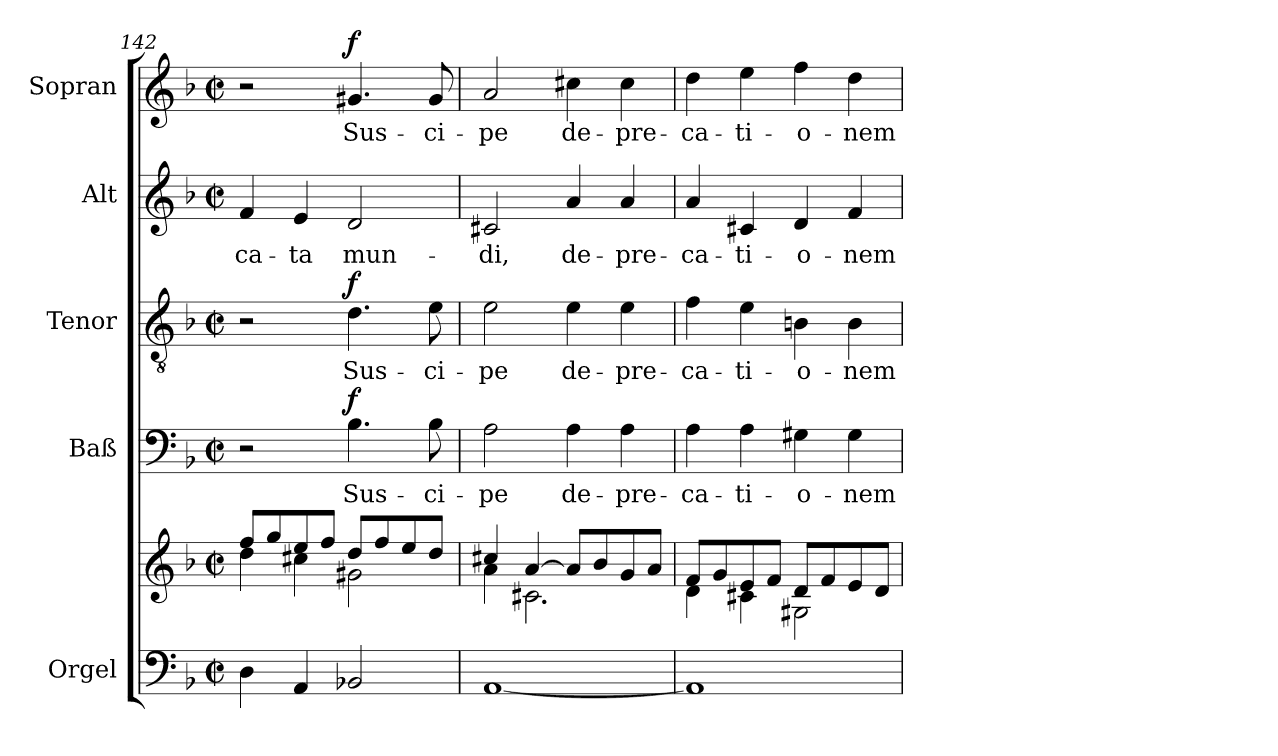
**kern	**kern	**kern	**text	**dynam	**kern	**text	**dynam	**kern	**text	**kern	**text	**dynam
*part5	*part5	*part4	*part4	*part4	*part3	*part3	*part3	*part2	*part2	*part1	*part1	*part1
*staff6	*staff5	*staff4	*staff4	*staff4	*staff3	*staff3	*staff3	*staff2	*staff2	*staff1	*staff1	*staff1
*I"Orgel	*	*I"Baß	*	*	*I"Tenor	*	*	*I"Alt	*	*I"Sopran	*	*
*I'Org.	*	*	*	*	*	*	*	*	*	*	*	*
*clefF4	*clefG2	*clefF4	*	*	*clefGv2	*	*	*clefG2	*	*clefG2	*	*
*k[b-]	*k[b-]	*k[b-]	*	*	*k[b-]	*	*	*k[b-]	*	*k[b-]	*	*
*F:	*F:	*F:	*	*	*F:	*	*	*F:	*	*F:	*	*
*M2/2	*M2/2	*M2/2	*	*	*M2/2	*	*	*M2/2	*	*M2/2	*	*
*met(c|)	*met(c|)	*met(c|)	*	*	*met(c|)	*	*	*met(c|)	*	*met(c|)	*	*
=142	=142	=142	=142	=142	=142	=142	=142	=142	=142	=142	=142	=142
*	*^	*	*	*	*	*	*	*	*	*	*	*
!	!	!	!	!	!	!	!	!	!	!LO:LY:b	!	!	!
4D\	8ff/L	4dd\	2r	.	.	2r	.	.	4f/	-ca-	2r	.	.
.	8gg/	.	.	.	.	.	.	.	.	.	.	.	.
!	!	!	!	!	!	!	!	!	!	!LO:LY:b	!	!	!
4AA/	8ee/	4cc#X\	.	.	.	.	.	.	4e/	-ta	.	.	.
.	8ff/J	.	.	.	.	.	.	.	.	.	.	.	.
!	!	!	!	!LO:LY:b	!LO:DY:a	!	!LO:LY:b	!LO:DY:a	!	!LO:LY:b	!	!LO:LY:b	!LO:DY:a
2BB-X/	8dd/L	2g#X\	4.B-\	Sus-	f	4.d\	Sus-	f	2d/	mun-	4.g#X/	Sus-	f
.	8ff/	.	.	.	.	.	.	.	.	.	.	.	.
.	8ee/	.	.	.	.	.	.	.	.	.	.	.	.
!	!	!	!	!LO:LY:b	!	!	!LO:LY:b	!	!	!	!	!LO:LY:b	!
.	8dd/J	.	8B-\	-ci-	.	8e\	-ci-	.	.	.	8g#/	-ci-	.
=143	=143	=143	=143	=143	=143	=143	=143	=143	=143	=143	=143	=143	=143
!	!	!	!	!LO:LY:b	!	!	!LO:LY:b	!	!	!LO:LY:b	!	!LO:LY:b	!
[1AA	4cc#X/	4a\	2A\	-pe	.	2e\	-pe	.	2c#X/	-di,	2a/	-pe	.
.	[>4a/	2.c#X\	.	.	.	.	.	.	.	.	.	.	.
!	!	!	!	!LO:LY:b	!	!	!LO:LY:b	!	!	!LO:LY:b	!	!LO:LY:b	!
.	8a/L]	.	4A\	de-	.	4e\	de-	.	4a/	de-	4cc#X\	de-	.
.	8b-/	.	.	.	.	.	.	.	.	.	.	.	.
!	!	!	!	!LO:LY:b	!	!	!LO:LY:b	!	!	!LO:LY:b	!	!LO:LY:b	!
.	8g/	.	4A\	-pre-	.	4e\	-pre-	.	4a/	-pre-	4cc#\	-pre-	.
.	8a/J	.	.	.	.	.	.	.	.	.	.	.	.
=144	=144	=144	=144	=144	=144	=144	=144	=144	=144	=144	=144	=144	=144
!	!	!	!	!LO:LY:b	!	!	!LO:LY:b	!	!	!LO:LY:b	!	!LO:LY:b	!
1AA]	8f/L	4d\	4A\	-ca-	.	4f\	-ca-	.	4a/	-ca-	4dd\	-ca-	.
.	8g/	.	.	.	.	.	.	.	.	.	.	.	.
!	!	!	!	!LO:LY:b	!	!	!LO:LY:b	!	!	!LO:LY:b	!	!LO:LY:b	!
.	8e/	4c#X\	4A\	-ti-	.	4e\	-ti-	.	4c#X/	-ti-	4ee\	-ti-	.
.	8f/J	.	.	.	.	.	.	.	.	.	.	.	.
!	!	!	!	!LO:LY:b	!	!	!LO:LY:b	!	!	!LO:LY:b	!	!LO:LY:b	!
.	8d/L	2G#X\	4G#X\	-o-	.	4Bn\	-o-	.	4d/	-o-	4ff\	-o-	.
.	8f/	.	.	.	.	.	.	.	.	.	.	.	.
!	!	!	!	!LO:LY:b	!	!	!LO:LY:b	!	!	!LO:LY:b	!	!LO:LY:b	!
.	8e/	.	4G#\	-nem	.	4B\	-nem	.	4f/	-nem	4dd\	-nem	.
.	8d/J	.	.	.	.	.	.	.	.	.	.	.	.
*	*v	*v	*	*	*	*	*	*	*	*	*	*	*
=	=	=	=	=	=	=	=	=	=	=	=	=
*-	*-	*-	*-	*-	*-	*-	*-	*-	*-	*-	*-	*-
